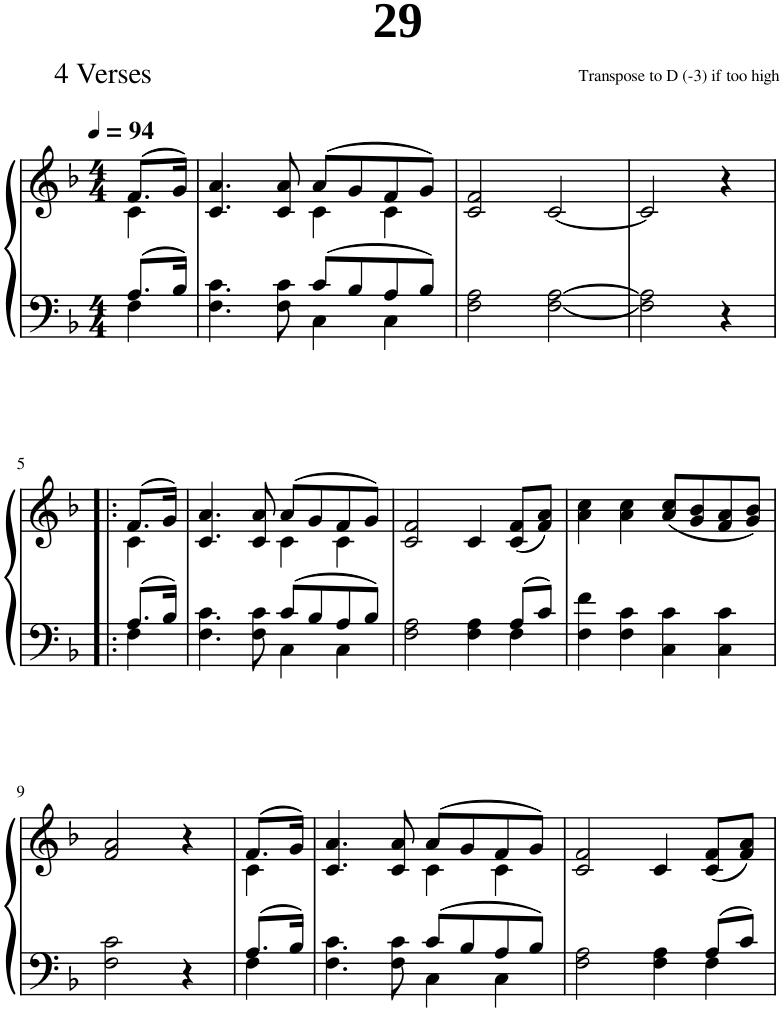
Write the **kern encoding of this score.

**kern	**kern
*part1	*part1
*staff2	*staff1
*I"Piano	*
*I'Pno.	*
*clefF4	*clefG2
*k[b-]	*k[b-]
*M4/4	*M4/4
*MM94	*MM94
=1	=1
*^	*^
8.A/L	4F\	(8.f/L	4c\
16B-/Jk	.	16g/Jk)	.
=2	=2	=2	=2
2ryy	4.F\ 4.c\	4.c/ 4.a/	2ryy
.	8F\ 8c\	8c/ 8a/	.
8c/L	4C\	(8a/L	4c\
8B-/	.	8g/	.
8A/	4C\	8f/	4c\
8B-/J	.	8g/J)	.
*v	*v	*	*
*	*v	*v
=3	=3
2F\ 2A\	2c/ 2f/
[2F\ [2A\	[2c/
=4	=4
2F\] 2A\]	2c/]
4r	4r
!!LO:LB:g=z
=5!|:	=5!|:
*^	*^
8.A/L	4F\	(8.f/L	4c\
16B-/Jk	.	16g/Jk)	.
=6	=6	=6	=6
2ryy	4.F\ 4.c\	4.c/ 4.a/	2ryy
.	8F\ 8c\	8c/ 8a/	.
8c/L	4C\	(8a/L	4c\
8B-/	.	8g/	.
8A/	4C\	8f/	4c\
8B-/J	.	8g/J)	.
*	*	*v	*v
=7	=7	=7
2.ryy	2F\ 2A\	2c/ 2f/
.	4F\ 4A\	4c/
8A/L	4F\	(8c/ 8f/L
8c/J	.	8f/ 8a/J)
*v	*v	*
=8	=8
4F\ 4f\	4a\ 4cc\
4F\ 4c\	4a\ 4cc\
4C\ 4c\	(8a/ 8cc/L
.	8g/ 8b-/
4C\ 4c\	8f/ 8a/
.	8g/ 8b-/J)
!!LO:LB:g=z
=9	=9
2F\ 2c\	2f/ 2a/
4r	4r
=10	=10
*^	*^
8.A/L	4F\	(8.f/L	4c\
16B-/Jk	.	16g/Jk)	.
=11	=11	=11	=11
2ryy	4.F\ 4.c\	4.c/ 4.a/	2ryy
.	8F\ 8c\	8c/ 8a/	.
8c/L	4C\	(8a/L	4c\
8B-/	.	8g/	.
8A/	4C\	8f/	4c\
8B-/J	.	8g/J)	.
*	*	*v	*v
=12	=12	=12
2.ryy	2F\ 2A\	2c/ 2f/
.	4F\ 4A\	4c/
8A/L	4F\	(8c/ 8f/L
8c/J	.	8f/ 8a/J)
*v	*v	*
=	=
*-	*-
